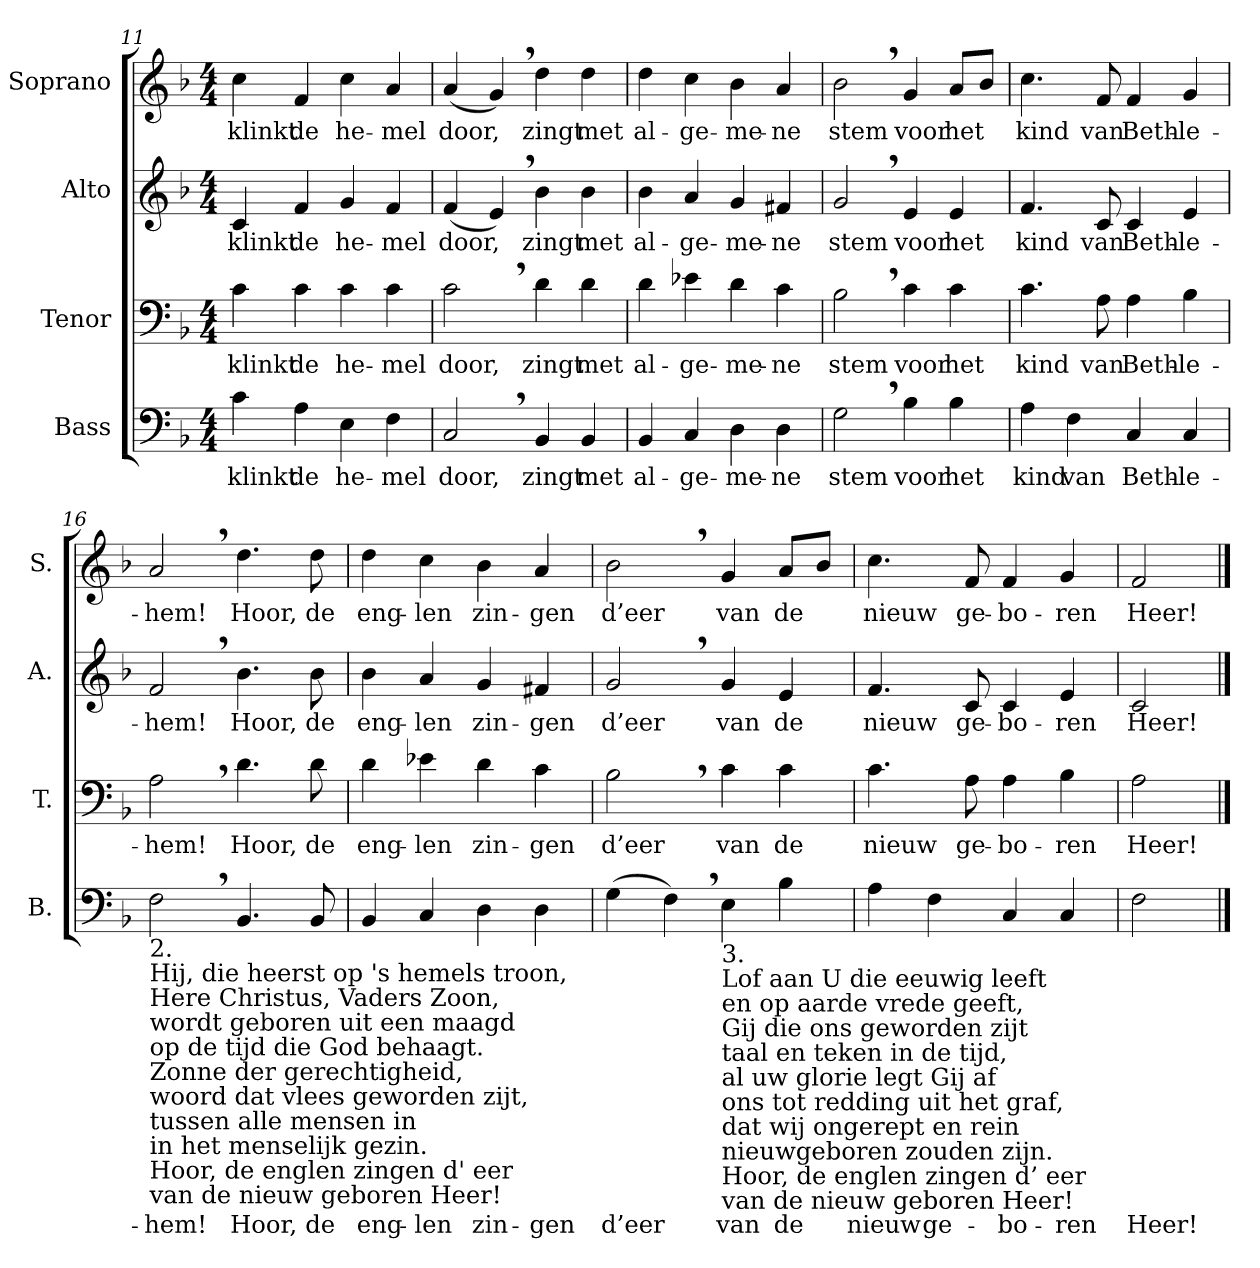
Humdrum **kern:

**kern	**text	**kern	**text	**kern	**text	**kern	**text
*part4	*part4	*part3	*part3	*part2	*part2	*part1	*part1
*staff4	*staff4	*staff3	*staff3	*staff2	*staff2	*staff1	*staff1
*I"Bass	*	*I"Tenor	*	*I"Alto	*	*I"Soprano	*
*I'B.	*	*I'T.	*	*I'A.	*	*I'S.	*
*clefF4	*	*clefF4	*	*clefG2	*	*clefG2	*
*k[b-]	*	*k[b-]	*	*k[b-]	*	*k[b-]	*
*M4/4	*	*M4/4	*	*M4/4	*	*M4/4	*
=11	=11	=11	=11	=11	=11	=11	=11
4c\	-klinkt	4c\	-klinkt	4c/	-klinkt	4cc\	-klinkt
4A\	de	4c\	de	4f/	de	4f/	de
4E\	he-	4c\	he-	4g/	he-	4cc\	he-
4F\	-mel	4c\	-mel	4f/	-mel	4a/	-mel
!!LO:LB:g=z
=12	=12	=12	=12	=12	=12	=12	=12
2C,/	door,	2c,\	door,	(4f/	door,	(4a/	door,
.	.	.	.	4e,/)	.	4g,/)	.
4BB-/	zingt	4d\	zingt	4b-\	zingt	4dd\	zingt
4BB-/	met	4d\	met	4b-\	met	4dd\	met
=13	=13	=13	=13	=13	=13	=13	=13
4BB-/	al-	4d\	al-	4b-\	al-	4dd\	al-
4C/	-ge-	4e-X\	-ge-	4a/	-ge-	4cc\	-ge-
4D\	-me-	4d\	-me-	4g/	-me-	4b-\	-me-
4D\	-ne	4c\	-ne	4f#X/	-ne	4a/	-ne
=14	=14	=14	=14	=14	=14	=14	=14
2G,\	stem	2B-,\	stem	2g,/	stem	2b-,\	stem
4B-\	voor	4c\	voor	4e/	voor	4g/	voor
4B-\	het	4c\	het	4e/	het	8a/L	het
.	.	.	.	.	.	8b-/J	.
=15	=15	=15	=15	=15	=15	=15	=15
4A\	kind	4.c\	kind	4.f/	kind	4.cc\	kind
4F\	van	.	.	.	.	.	.
.	.	8A\	van	8c/	van	8f/	van
4C/	Beth-	4A\	Beth-	4c/	Beth-	4f/	Beth-
4C/	-le-	4B-\	-le-	4e/	-le-	4g/	-le-
!!LO:PB:g=z
=16	=16	=16	=16	=16	=16	=16	=16
!LO:TX:b:t=2.	!	!	!	!	!	!	!
!LO:TX:b:t=Hij, die heerst op 's hemels troon,	!	!	!	!	!	!	!
!LO:TX:b:t=Here Christus, Vaders Zoon,	!	!	!	!	!	!	!
!LO:TX:b:t=wordt geboren uit een maagd	!	!	!	!	!	!	!
!LO:TX:b:t=op de tijd die God behaagt.	!	!	!	!	!	!	!
!LO:TX:b:t=Zonne der gerechtigheid,	!	!	!	!	!	!	!
!LO:TX:b:t=woord dat vlees geworden zijt,	!	!	!	!	!	!	!
!LO:TX:b:t=tussen alle mensen in	!	!	!	!	!	!	!
!LO:TX:b:t=in het menselijk gezin.	!	!	!	!	!	!	!
!LO:TX:b:t=Hoor, de englen zingen d' eer	!	!	!	!	!	!	!
!LO:TX:b:t=van de nieuw geboren Heer!	!	!	!	!	!	!	!
2F,\	-hem!	2A,\	-hem!	2f,/	-hem!	2a,/	-hem!
4.BB-/	Hoor,	4.d\	Hoor,	4.b-\	Hoor,	4.dd\	Hoor,
8BB-/	de	8d\	de	8b-\	de	8dd\	de
=17	=17	=17	=17	=17	=17	=17	=17
4BB-/	eng-	4d\	eng-	4b-\	eng-	4dd\	eng-
4C/	-len	4e-X\	-len	4a/	-len	4cc\	-len
4D\	zin-	4d\	zin-	4g/	zin-	4b-\	zin-
4D\	-gen	4c\	-gen	4f#X/	-gen	4a/	-gen
=18	=18	=18	=18	=18	=18	=18	=18
(4G\	d’eer	2B-,\	d’eer	2g,/	d’eer	2b-,\	d’eer
4F,\)	.	.	.	.	.	.	.
!LO:TX:b:t=3.	!	!	!	!	!	!	!
!LO:TX:b:t=Lof aan U die eeuwig leeft	!	!	!	!	!	!	!
!LO:TX:b:t=en op aarde vrede geeft,	!	!	!	!	!	!	!
!LO:TX:b:t=Gij die ons geworden zijt	!	!	!	!	!	!	!
!LO:TX:b:t=taal en teken in de tijd,	!	!	!	!	!	!	!
!LO:TX:b:t=al uw glorie legt Gij af	!	!	!	!	!	!	!
!LO:TX:b:t=ons tot redding uit het graf,	!	!	!	!	!	!	!
!LO:TX:b:t=dat wij ongerept en rein	!	!	!	!	!	!	!
!LO:TX:b:t=nieuwgeboren zouden zijn.	!	!	!	!	!	!	!
!LO:TX:b:t=Hoor, de englen zingen d’ eer	!	!	!	!	!	!	!
!LO:TX:b:t=van de nieuw geboren Heer!	!	!	!	!	!	!	!
4E\	van	4c\	van	4g/	van	4g/	van
4B-\	de	4c\	de	4e/	de	8a/L	de
.	.	.	.	.	.	8b-/J	.
=19	=19	=19	=19	=19	=19	=19	=19
4A\	nieuw	4.c\	nieuw	4.f/	nieuw	4.cc\	nieuw
4F\	ge-	.	.	.	.	.	.
.	.	8A\	ge-	8c/	ge-	8f/	ge-
4C/	-bo-	4A\	-bo-	4c/	-bo-	4f/	-bo-
4C/	-ren	4B-\	-ren	4e/	-ren	4g/	-ren
=20	=20	=20	=20	=20	=20	=20	=20
2F\	Heer!	2A\	Heer!	2c/	Heer!	2f/	Heer!
==	==	==	==	==	==	==	==
*-	*-	*-	*-	*-	*-	*-	*-
